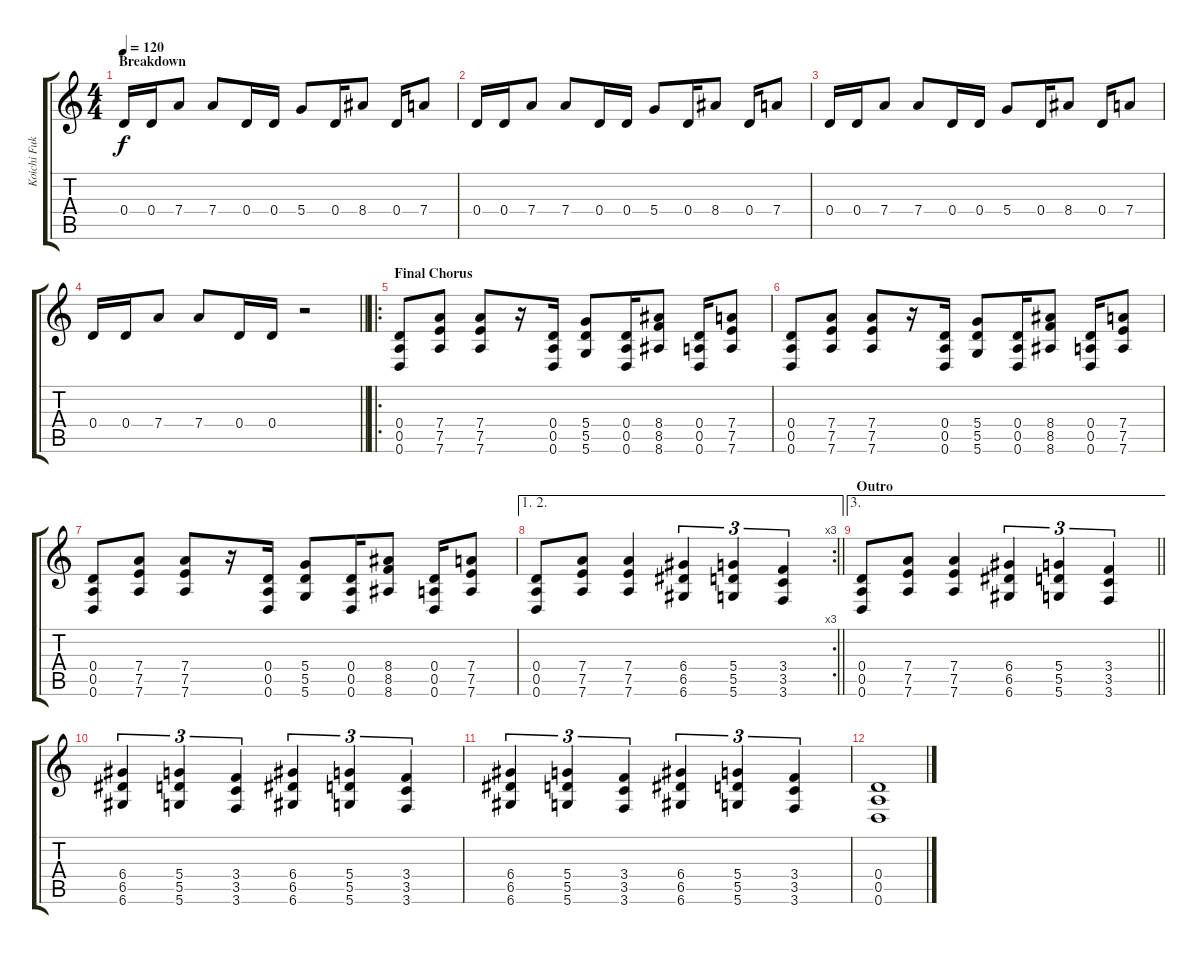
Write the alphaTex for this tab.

\track ("Koichi Fukuda" "Koichi Fuk") {instrument distortionguitar}
\staff {score tabs}
\tuning (E4 B3 G3 D3 A2 D2) {hide}
\ts (4 4)
\section ("" "Breakdown")
\tempo 120
\clef g2
\ks c
0.4.16{dy f} 0.4.16 7.4.8 7.4.8 0.4.16 0.4.16 5.4.8 0.4.16 8.4.8 0.4.16 7.4.8 |
0.4.16 0.4.16 7.4.8 7.4.8 0.4.16 0.4.16 5.4.8 0.4.16 8.4.8 0.4.16 7.4.8 |
0.4.16 0.4.16 7.4.8 7.4.8 0.4.16 0.4.16 5.4.8 0.4.16 8.4.8 0.4.16 7.4.8 |
\barLineRight lightlight
0.4.16 0.4.16 7.4.8 7.4.8 0.4.16 0.4.16 r.2 |
\ro
\section ("" "Final Chorus")
(0.4 0.5 0.6).8 (7.4 7.5 7.6).8 (7.4 7.5 7.6).8 r.16 (0.4 0.5 0.6).16 (5.4 5.5 5.6).8 (0.4 0.5 0.6).16 (8.4 8.5 8.6).8 (0.4 0.5 0.6).16 (7.4 7.5 7.6).8 |
(0.4 0.5 0.6).8 (7.4 7.5 7.6).8 (7.4 7.5 7.6).8 r.16 (0.4 0.5 0.6).16 (5.4 5.5 5.6).8 (0.4 0.5 0.6).16 (8.4 8.5 8.6).8 (0.4 0.5 0.6).16 (7.4 7.5 7.6).8 |
(0.4 0.5 0.6).8 (7.4 7.5 7.6).8 (7.4 7.5 7.6).8 r.16 (0.4 0.5 0.6).16 (5.4 5.5 5.6).8 (0.4 0.5 0.6).16 (8.4 8.5 8.6).8 (0.4 0.5 0.6).16 (7.4 7.5 7.6).8 |
\ae (1 2)
\rc 3
\barLineRight lightlight
(0.4 0.5 0.6).8 (7.4 7.5 7.6).8 (7.4 7.5 7.6).4 (6.4 6.5 6.6).4{tu (3 2)} (5.4 5.5 5.6).4{tu (3 2)} (3.4 3.5 3.6).4{tu (3 2)} |
\ae 3
\section ("" "Outro")
\barLineRight lightlight
(0.4 0.5 0.6).8 (7.4 7.5 7.6).8 (7.4 7.5 7.6).4 (6.4 6.5 6.6).4{tu (3 2)} (5.4 5.5 5.6).4{tu (3 2)} (3.4 3.5 3.6).4{tu (3 2)} |
(6.4 6.5 6.6).4{tu (3 2)} (5.4 5.5 5.6).4{tu (3 2)} (3.4 3.5 3.6).4{tu (3 2)} (6.4 6.5 6.6).4{tu (3 2)} (5.4 5.5 5.6).4{tu (3 2)} (3.4 3.5 3.6).4{tu (3 2)} |
(6.4 6.5 6.6).4{tu (3 2)} (5.4 5.5 5.6).4{tu (3 2)} (3.4 3.5 3.6).4{tu (3 2)} (6.4 6.5 6.6).4{tu (3 2)} (5.4 5.5 5.6).4{tu (3 2)} (3.4 3.5 3.6).4{tu (3 2)} |
(0.4 0.5 0.6).1
